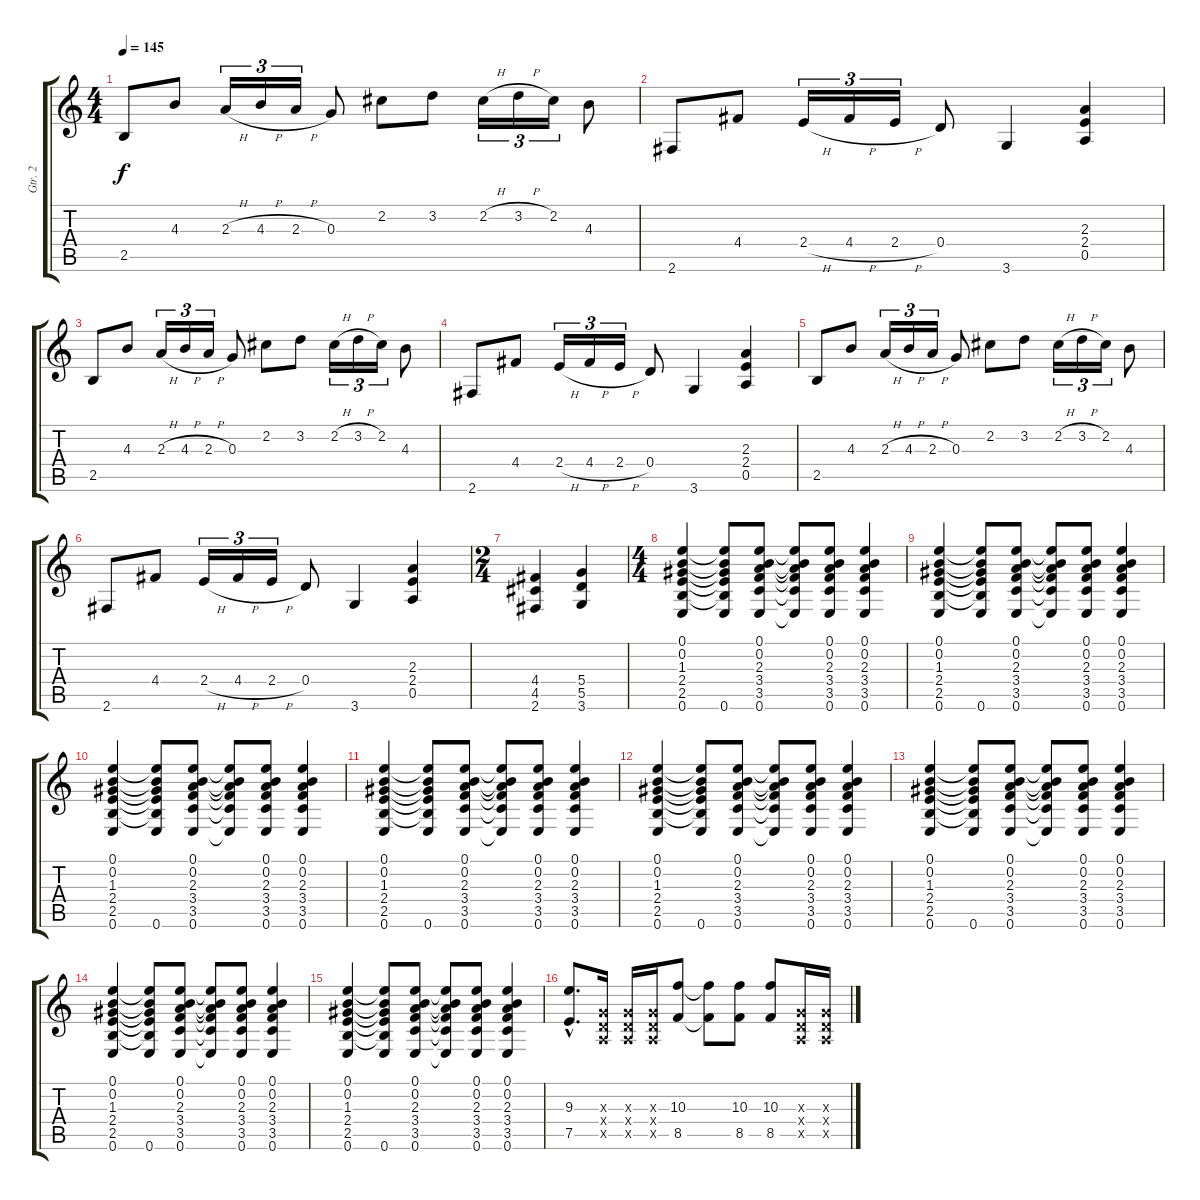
\track ("Gtr. 2" "Gtr. 2") {instrument overdrivenguitar}
\staff {score tabs}
\tuning (E4 B3 G3 D3 A2 E2) {hide}
\ts (4 4)
\tempo 145
\clef g2
\ks c
2.5.8{dy f} 4.3.8 2.3{h}.16{tu (3 2)} 4.3{h}.16{tu (3 2)} 2.3{h}.16{tu (3 2)} 0.3.8 2.2.8 3.2.8 2.2{h}.16{tu (3 2)} 3.2{h}.16{tu (3 2)} 2.2.16{tu (3 2)} 4.3.8 |
2.6.8 4.4.8 2.4{h}.16{tu (3 2)} 4.4{h}.16{tu (3 2)} 2.4{h}.16{tu (3 2)} 0.4.8 3.6.4 (2.3 2.4 0.5).4 |
2.5.8 4.3.8 2.3{h}.16{tu (3 2)} 4.3{h}.16{tu (3 2)} 2.3{h}.16{tu (3 2)} 0.3.8 2.2.8 3.2.8 2.2{h}.16{tu (3 2)} 3.2{h}.16{tu (3 2)} 2.2.16{tu (3 2)} 4.3.8 |
2.6.8 4.4.8 2.4{h}.16{tu (3 2)} 4.4{h}.16{tu (3 2)} 2.4{h}.16{tu (3 2)} 0.4.8 3.6.4 (2.3 2.4 0.5).4 |
2.5.8 4.3.8 2.3{h}.16{tu (3 2)} 4.3{h}.16{tu (3 2)} 2.3{h}.16{tu (3 2)} 0.3.8 2.2.8 3.2.8 2.2{h}.16{tu (3 2)} 3.2{h}.16{tu (3 2)} 2.2.16{tu (3 2)} 4.3.8 |
2.6.8 4.4.8 2.4{h}.16{tu (3 2)} 4.4{h}.16{tu (3 2)} 2.4{h}.16{tu (3 2)} 0.4.8 3.6.4 (2.3 2.4 0.5).4 |
\ts (2 4)
(4.4 4.5 2.6).4 (5.4 5.5 3.6).4 |
\ts (4 4)
(0.1 0.2 1.3 2.4 2.5 0.6).4 (0.1{t} 0.2{t} 1.3{t} 2.4{t} 2.5{t} 0.6).8 (0.1 0.2 2.3 3.4 3.5 0.6).8 (0.1{t} 0.2{t} 2.3{t} 3.4{t} 3.5{t} 0.6{t}).8 (0.1 0.2 2.3 3.4 3.5 0.6).8 (0.1 0.2 2.3 3.4 3.5 0.6).4 |
(0.1 0.2 1.3 2.4 2.5 0.6).4 (0.1{t} 0.2{t} 1.3{t} 2.4{t} 2.5{t} 0.6).8 (0.1 0.2 2.3 3.4 3.5 0.6).8 (0.1{t} 0.2{t} 2.3{t} 3.4{t} 3.5{t} 0.6{t}).8 (0.1 0.2 2.3 3.4 3.5 0.6).8 (0.1 0.2 2.3 3.4 3.5 0.6).4 |
(0.1 0.2 1.3 2.4 2.5 0.6).4 (0.1{t} 0.2{t} 1.3{t} 2.4{t} 2.5{t} 0.6).8 (0.1 0.2 2.3 3.4 3.5 0.6).8 (0.1{t} 0.2{t} 2.3{t} 3.4{t} 3.5{t} 0.6{t}).8 (0.1 0.2 2.3 3.4 3.5 0.6).8 (0.1 0.2 2.3 3.4 3.5 0.6).4 |
(0.1 0.2 1.3 2.4 2.5 0.6).4 (0.1{t} 0.2{t} 1.3{t} 2.4{t} 2.5{t} 0.6).8 (0.1 0.2 2.3 3.4 3.5 0.6).8 (0.1{t} 0.2{t} 2.3{t} 3.4{t} 3.5{t} 0.6{t}).8 (0.1 0.2 2.3 3.4 3.5 0.6).8 (0.1 0.2 2.3 3.4 3.5 0.6).4 |
(0.1 0.2 1.3 2.4 2.5 0.6).4 (0.1{t} 0.2{t} 1.3{t} 2.4{t} 2.5{t} 0.6).8 (0.1 0.2 2.3 3.4 3.5 0.6).8 (0.1{t} 0.2{t} 2.3{t} 3.4{t} 3.5{t} 0.6{t}).8 (0.1 0.2 2.3 3.4 3.5 0.6).8 (0.1 0.2 2.3 3.4 3.5 0.6).4 |
(0.1 0.2 1.3 2.4 2.5 0.6).4 (0.1{t} 0.2{t} 1.3{t} 2.4{t} 2.5{t} 0.6).8 (0.1 0.2 2.3 3.4 3.5 0.6).8 (0.1{t} 0.2{t} 2.3{t} 3.4{t} 3.5{t} 0.6{t}).8 (0.1 0.2 2.3 3.4 3.5 0.6).8 (0.1 0.2 2.3 3.4 3.5 0.6).4 |
(0.1 0.2 1.3 2.4 2.5 0.6).4 (0.1{t} 0.2{t} 1.3{t} 2.4{t} 2.5{t} 0.6).8 (0.1 0.2 2.3 3.4 3.5 0.6).8 (0.1{t} 0.2{t} 2.3{t} 3.4{t} 3.5{t} 0.6{t}).8 (0.1 0.2 2.3 3.4 3.5 0.6).8 (0.1 0.2 2.3 3.4 3.5 0.6).4 |
(0.1 0.2 1.3 2.4 2.5 0.6).4 (0.1{t} 0.2{t} 1.3{t} 2.4{t} 2.5{t} 0.6).8 (0.1 0.2 2.3 3.4 3.5 0.6).8 (0.1{t} 0.2{t} 2.3{t} 3.4{t} 3.5{t} 0.6{t}).8 (0.1 0.2 2.3 3.4 3.5 0.6).8 (0.1 0.2 2.3 3.4 3.5 0.6).4 |
(9.3{hac} 7.5{hac}).8{d} (0.3{x} 0.4{x} 0.5{x}).16 (0.3{x} 0.4{x} 0.5{x}).16 (0.3{x} 0.4{x} 0.5{x}).16 (10.3 8.5).8 (10.3{t} 8.5{t}).8 (10.3 8.5).8 (10.3 8.5).8 (0.3{x} 0.4{x} 0.5{x}).16 (0.3{x} 0.4{x} 0.5{x}).16
